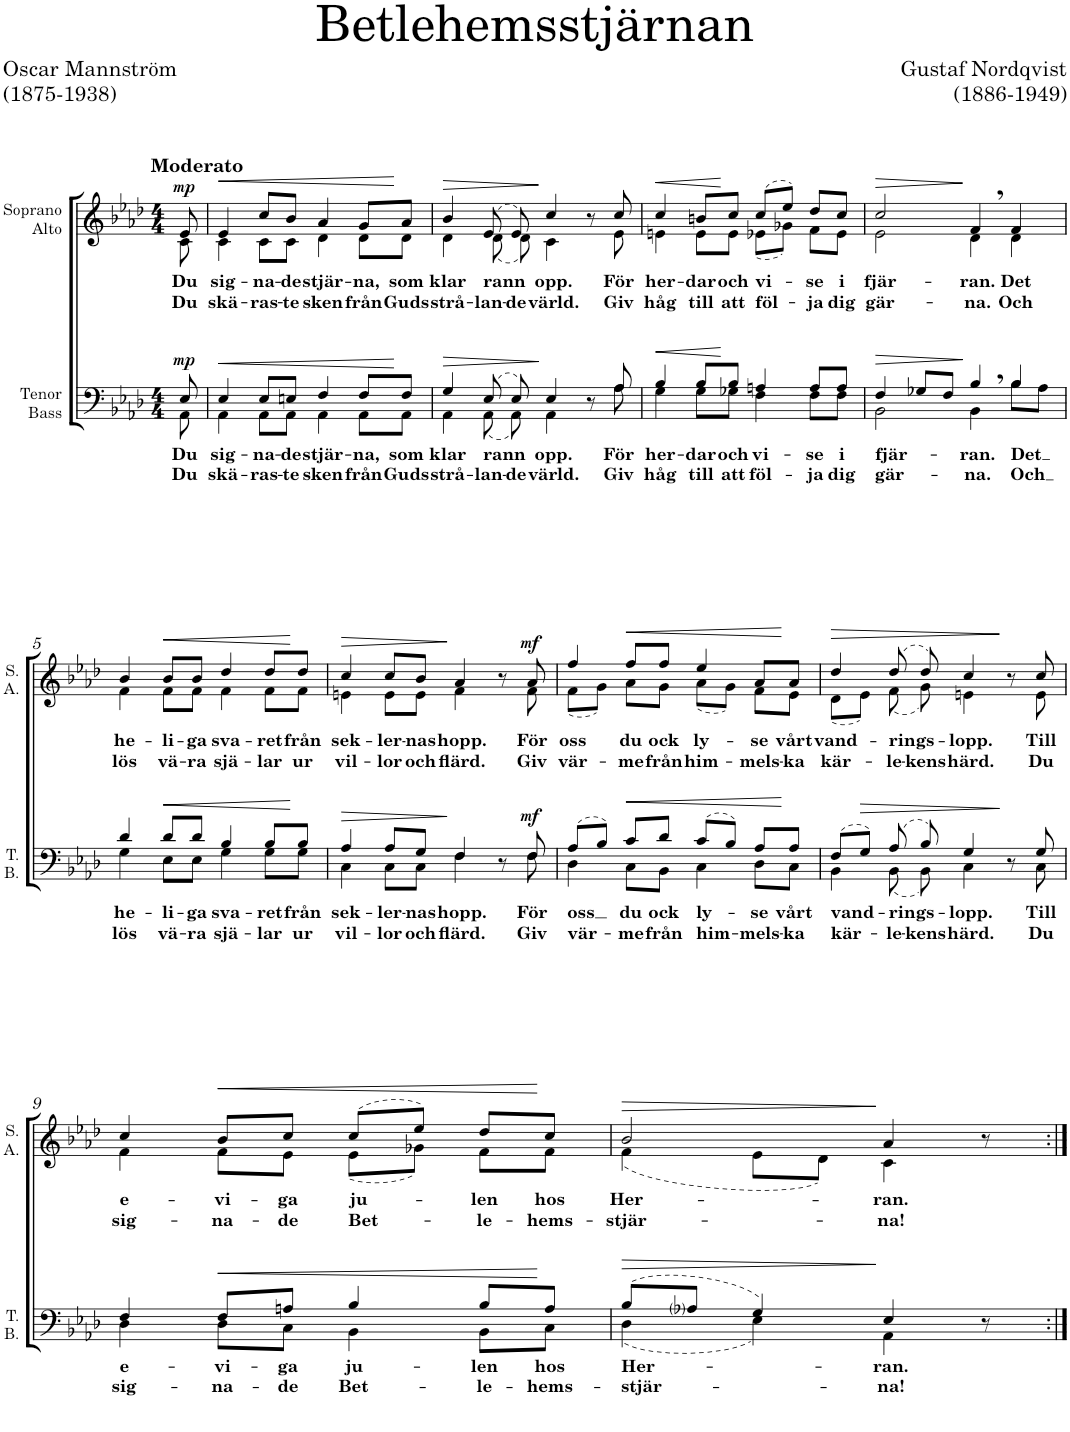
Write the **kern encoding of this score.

**kern	**text	**text	**dynam	**kern	**text	**text	**dynam
*part2	*part2	*part2	*part2	*part1	*part1	*part1	*part1
*staff2	*staff2	*staff2	*staff2	*staff1	*staff1	*staff1	*staff1
*I"Tenor Bass	*	*	*	*I"Soprano Alto	*	*	*
*I'T. B.	*	*	*	*I'S. A.	*	*	*
*clefF4	*	*	*	*clefG2	*	*	*
*k[b-e-a-d-]	*	*	*	*k[b-e-a-d-]	*	*	*
*A-:	*	*	*	*A-:	*	*	*
*M4/4	*	*	*	*M4/4	*	*	*
=	=	=	=	=	=	=	=
!	!	!	!	!LO:TX:a:B:t=Moderato	!	!	!
!	!LO:LY:b	!LO:LY:b	!LO:DY:a	!	!LO:LY:b	!LO:LY:b	!LO:DY:a
*^	*	*	*	*^	*	*	*
8E-/	8AA-\	Du	Du	mp	8e-/	8c\	Du	Du	mp
=1	=1	=1	=1	=1	=1	=1	=1	=1	=1
!	!	!LO:LY:b	!LO:LY:b	!LO:HP:b	!	!	!LO:LY:b	!LO:LY:b	!LO:HP:b
4E-/	4AA-\	sig-	skä-	<	4e-/	4c\	sig-	skä-	<
!	!	!LO:LY:b	!LO:LY:b	!	!	!	!LO:LY:b	!LO:LY:b	!
8E-/L	8AA-\L	-na-	-ras-	.	8cc/L	8c\L	-na-	-ras-	.
!	!	!LO:LY:b	!LO:LY:b	!	!	!	!LO:LY:b	!LO:LY:b	!
8En/J	8AA-\J	-de	-te	.	8b-/J	8c\J	-de	-te	.
!	!	!LO:LY:b	!LO:LY:b	!	!	!	!LO:LY:b	!LO:LY:b	!
4F/	4AA-\	stjär-	sken	.	4a-/	4d-\	stjär-	sken	.
!	!	!LO:LY:b	!LO:LY:b	!	!	!	!LO:LY:b	!LO:LY:b	!
8F/L	8AA-\L	-na,	från	.	8g/L	8d-\L	-na,	från	.
!	!	!LO:LY:b	!LO:LY:b	!	!	!	!LO:LY:b	!LO:LY:b	!
8F/J	8AA-\J	som	Guds	[	8a-/J	8d-\J	som	Guds	[
=2	=2	=2	=2	=2	=2	=2	=2	=2	=2
!	!	!LO:LY:b	!LO:LY:b	!LO:HP:b	!	!	!LO:LY:b	!LO:LY:b	!LO:HP:b
4G/	4AA-\	klar	strå-	>	4b-/	4d-\	klar	strå-	>
!	!	!LO:LY:b	!LO:LY:b	!	!	!	!LO:LY:b	!LO:LY:b	!
(8E-/	(8AA-\	rann	-lan-	.	(8e-/	(8d-\	rann	-lan-	.
!	!	!	!LO:LY:b	!	!	!	!	!LO:LY:b	!
8E-/)	8AA-\)	.	-de	.	8e-/)	8d-\)	.	-de	.
!	!	!LO:LY:b	!LO:LY:b	!	!	!	!LO:LY:b	!LO:LY:b	!
4E-/	4AA-\	opp.	värld.	]	4cc/	4c\	opp.	värld.	]
8r	8ryy	.	.	.	8r	8ryy	.	.	.
!	!	!LO:LY:b	!LO:LY:b	!	!	!	!LO:LY:b	!LO:LY:b	!
8A-/	8A-\	För	Giv	.	8cc/	8e-\	För	Giv	.
=3	=3	=3	=3	=3	=3	=3	=3	=3	=3
!	!	!LO:LY:b	!LO:LY:b	!LO:HP:b	!	!	!LO:LY:b	!LO:LY:b	!LO:HP:b
4B-/	4G\	her-	håg	<	4cc/	4en\	her-	håg	<
!	!	!LO:LY:b	!LO:LY:b	!	!	!	!LO:LY:b	!LO:LY:b	!
8B-/L	8G\L	-dar	till	.	8bn/L	8e\L	-dar	till	.
!	!	!LO:LY:b	!LO:LY:b	!	!	!	!LO:LY:b	!LO:LY:b	!
8B-/J	8G-X\J	och	att	[	8cc/J	8e\J	och	att	[
!	!	!LO:LY:b	!LO:LY:b	!	!	!	!LO:LY:b	!LO:LY:b	!
4An/	4F\	vi-	föl-	.	(8cc/L	(8e-X\L	vi-	föl-	.
.	.	.	.	.	8ee-/J)	8g-X\J)	.	.	.
!	!	!LO:LY:b	!LO:LY:b	!	!	!	!LO:LY:b	!LO:LY:b	!
8A/L	8F\L	-se	-ja	.	8dd-/L	8f\L	-se	-ja	.
!	!	!LO:LY:b	!LO:LY:b	!	!	!	!LO:LY:b	!LO:LY:b	!
8A/J	8F\J	i	dig	.	8cc/J	8e-\J	i	dig	.
=4	=4	=4	=4	=4	=4	=4	=4	=4	=4
!	!	!LO:LY:b	!LO:LY:b	!LO:HP:b	!	!	!LO:LY:b	!LO:LY:b	!LO:HP:b
4F/	2BB-\	fjär-	gär-	>	2cc/	2e-\	fjär-	gär-	>
8G-X/L	.	.	.	.	.	.	.	.	.
8F/J	.	.	.	.	.	.	.	.	.
!	!	!LO:LY:b	!LO:LY:b	!	!	!	!LO:LY:b	!LO:LY:b	!
4B-,/	4BB-\	-ran.	-na.	]	4f,/	4d-\	-ran.	-na.	]
!	!	!LO:LY:b	!LO:LY:b	!	!	!	!LO:LY:b	!LO:LY:b	!
4B-/	8B-\L	Det	Och	.	4f/	4d-\	Det	Och	.
.	8A-\J	.	.	.	.	.	.	.	.
!!LO:LB:g=z	!!
=5	=5	=5	=5	=5	=5	=5	=5	=5	=5
!	!	!LO:LY:b	!LO:LY:b	!	!	!	!LO:LY:b	!LO:LY:b	!
4d-/	4G\	he-	lös	.	4b-/	4f\	he-	lös	.
!	!	!LO:LY:b	!LO:LY:b	!LO:HP:b	!	!	!LO:LY:b	!LO:LY:b	!LO:HP:b
8d-/L	8E-\L	-li-	vä-	<	8b-/L	8f\L	-li-	vä-	<
!	!	!LO:LY:b	!LO:LY:b	!	!	!	!LO:LY:b	!LO:LY:b	!
8d-/J	8E-\J	-ga	-ra	.	8b-/J	8f\J	-ga	-ra	.
!	!	!LO:LY:b	!LO:LY:b	!	!	!	!LO:LY:b	!LO:LY:b	!
4B-/	4G\	sva-	sjä-	.	4dd-/	4f\	sva-	sjä-	.
!	!	!LO:LY:b	!LO:LY:b	!	!	!	!LO:LY:b	!LO:LY:b	!
8B-/L	8G\L	-ret	-lar	.	8dd-/L	8f\L	-ret	-lar	.
!	!	!LO:LY:b	!LO:LY:b	!	!	!	!LO:LY:b	!LO:LY:b	!
8B-/J	8G\J	från	ur	[	8dd-/J	8f\J	från	ur	[
=6	=6	=6	=6	=6	=6	=6	=6	=6	=6
!	!	!LO:LY:b	!LO:LY:b	!LO:HP:b	!	!	!LO:LY:b	!LO:LY:b	!LO:HP:b
4A-/	4C\	sek-	vil-	>	4cc/	4en\	sek-	vil-	>
!	!	!LO:LY:b	!LO:LY:b	!	!	!	!LO:LY:b	!LO:LY:b	!
8A-/L	8C\L	-ler-	-lor	.	8cc/L	8e\L	-ler-	-lor	.
!	!	!LO:LY:b	!LO:LY:b	!	!	!	!LO:LY:b	!LO:LY:b	!
8G/J	8C\J	-nas	och	.	8b-/J	8e\J	-nas	och	.
!	!	!LO:LY:b	!LO:LY:b	!	!	!	!LO:LY:b	!LO:LY:b	!
4F/	4F\	hopp.	flärd.	]	4a-/	4f\	hopp.	flärd.	]
8r	8ryy	.	.	.	8r	8ryy	.	.	.
!	!	!LO:LY:b	!LO:LY:b	!LO:DY:a	!	!	!LO:LY:b	!LO:LY:b	!LO:DY:a
8F/	8F\	För	Giv	mf	8a-/	8f\	För	Giv	mf
=7	=7	=7	=7	=7	=7	=7	=7	=7	=7
!	!	!LO:LY:b	!LO:LY:b	!	!	!	!LO:LY:b	!LO:LY:b	!
(8A-/L	4D-\	oss	vär-	.	4ff/	(8f\L	oss	vär-	.
8B-/J)	.	.	.	.	.	8g\J)	.	.	.
!	!	!LO:LY:b	!LO:LY:b	!LO:HP:b	!	!	!LO:LY:b	!LO:LY:b	!LO:HP:b
8c/L	8C\L	du	-me	<	8ff/L	8a-\L	du	-me	<
!	!	!LO:LY:b	!LO:LY:b	!	!	!	!LO:LY:b	!LO:LY:b	!
8d-/J	8BB-\J	ock	från	.	8ff/J	8g\J	ock	från	.
!	!	!LO:LY:b	!LO:LY:b	!	!	!	!LO:LY:b	!LO:LY:b	!
(8c/L	4C\	ly-	him-	.	4ee-/	(8a-\L	ly-	him-	.
8B-/J)	.	.	.	.	.	8g\J)	.	.	.
!	!	!LO:LY:b	!LO:LY:b	!	!	!	!LO:LY:b	!LO:LY:b	!
8A-/L	8D-\L	-se	-mels-	.	8a-/L	8f\L	-se	-mels-	.
!	!	!LO:LY:b	!LO:LY:b	!	!	!	!LO:LY:b	!LO:LY:b	!
8A-/J	8C\J	vårt	-ka	[	8a-/J	8e-\J	vårt	-ka	[
=8	=8	=8	=8	=8	=8	=8	=8	=8	=8
!	!	!LO:LY:b	!LO:LY:b	!	!	!	!LO:LY:b	!LO:LY:b	!LO:HP:b
(8F/L	4BB-\	vand-	kär-	.	4dd-/	(8d-\L	vand-	kär-	>
!	!	!	!	!LO:HP:b	!	!	!	!	!
8G/J)	.	.	.	>	.	8e-\J)	.	.	.
!	!	!LO:LY:b	!LO:LY:b	!	!	!	!LO:LY:b	!LO:LY:b	!
(8A-/	(8BB-\	-rings-	-le-	.	(8dd-/	(8f\	-rings-	-le-	.
!	!	!	!LO:LY:b	!	!	!	!	!LO:LY:b	!
8B-/)	8BB-\)	.	-kens	.	8dd-/)	8g\)	.	-kens	.
!	!	!LO:LY:b	!LO:LY:b	!	!	!	!LO:LY:b	!LO:LY:b	!
4G/	4C\	-lopp.	härd.	.	4cc/	4en\	-lopp.	härd.	.
8r	8ryy	.	.	]	8r	8ryy	.	.	]
!	!	!LO:LY:b	!LO:LY:b	!	!	!	!LO:LY:b	!LO:LY:b	!
8G/	8C\	Till	Du	.	8cc/	8e\	Till	Du	.
!!LO:LB:g=z	!!
=9	=9	=9	=9	=9	=9	=9	=9	=9	=9
!	!	!LO:LY:b	!LO:LY:b	!	!	!	!LO:LY:b	!LO:LY:b	!
4F/	4D-\	e-	sig-	.	4cc/	4f\	e-	sig-	.
!	!	!LO:LY:b	!LO:LY:b	!LO:HP:b	!	!	!LO:LY:b	!LO:LY:b	!LO:HP:b
8F/L	8D-\L	-vi-	-na-	<	8b-/L	8f\L	-vi-	-na-	<
!	!	!LO:LY:b	!LO:LY:b	!	!	!	!LO:LY:b	!LO:LY:b	!
8An/J	8C\J	-ga	-de	.	8cc/J	8e-\J	-ga	-de	.
!	!	!LO:LY:b	!LO:LY:b	!	!	!	!LO:LY:b	!LO:LY:b	!
4B-/	4BB-\	ju-	Bet-	.	(8cc/L	(8e-\L	ju-	Bet-	.
.	.	.	.	.	8ee-/J)	8g-X\J)	.	.	.
!	!	!LO:LY:b	!LO:LY:b	!	!	!	!LO:LY:b	!LO:LY:b	!
8B-/L	8BB-\L	-len	-le-	.	8dd-/L	8f\L	-len	-le-	.
!	!	!LO:LY:b	!LO:LY:b	!	!	!	!LO:LY:b	!LO:LY:b	!
8A/J	8C\J	hos	-hems-	[	8cc/J	8f\J	hos	-hems-	[
=10	=10	=10	=10	=10	=10	=10	=10	=10	=10
!	!	!LO:LY:b	!LO:LY:b	!LO:HP:b	!	!	!LO:LY:b	!LO:LY:b	!LO:HP:b
(8B-/L	(4D-\	Her-	-stjär-	>	2b-/	(4f\	Her-	-stjär-	>
8A-i/J	.	.	.	.	.	.	.	.	.
4G/)	4E-\)	.	.	.	.	8e-\L	.	.	.
.	.	.	.	.	.	8d-\J)	.	.	.
!	!	!LO:LY:b	!LO:LY:b	!	!	!	!LO:LY:b	!LO:LY:b	!
4E-/	4AA-\	-ran.	-na!	]	4a-/	4c\	-ran.	-na!	]
8r	8ryy	.	.	.	8r;<	8ryy	.	.	.
*v	*v	*	*	*	*	*	*	*	*
*	*	*	*	*v	*v	*	*	*
=:|!	=:|!	=:|!	=:|!	=:|!	=:|!	=:|!	=:|!
*-	*-	*-	*-	*-	*-	*-	*-
